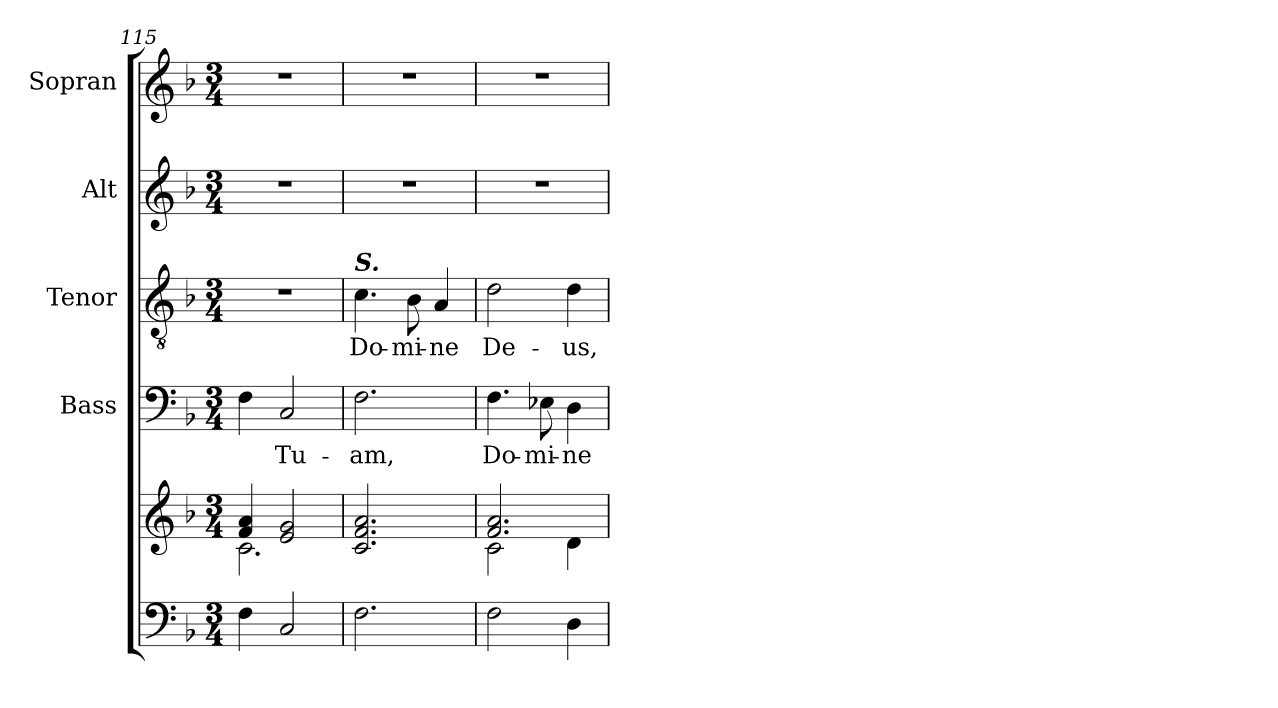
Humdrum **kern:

**kern	**kern	**kern	**text	**kern	**text	**kern	**kern
*part5	*part5	*part4	*part4	*part3	*part3	*part2	*part1
*staff6	*staff5	*staff4	*staff4	*staff3	*staff3	*staff2	*staff1
*	*	*I"Bass	*	*I"Tenor	*	*I"Alt	*I"Sopran
*	*	*I'B.	*	*I'T.	*	*I'A.	*I'S.
*clefF4	*clefG2	*clefF4	*	*clefGv2	*	*clefG2	*clefG2
*k[b-]	*k[b-]	*k[b-]	*	*k[b-]	*	*k[b-]	*k[b-]
*F:	*F:	*F:	*	*F:	*	*F:	*F:
*M3/4	*M3/4	*M3/4	*	*M3/4	*	*M3/4	*M3/4
=115	=115	=115	=115	=115	=115	=115	=115
*	*^	*	*	*	*	*	*
4F\	4f/ 4a/	2.c\	4F\	.	2.r	.	2.r	2.r
!	!	!	!	!LO:LY:b	!	!	!	!
2C/	2e/ 2g/	.	2C/	Tu-	.	.	.	.
*	*v	*v	*	*	*	*	*	*
=116	=116	=116	=116	=116	=116	=116	=116
!	!	!	!	!LO:TX:a:Bi:t=S.	!	!	!
!	!	!	!LO:LY:b	!	!LO:LY:b	!	!
2.F\	2.c/ 2.f/ 2.a/	2.F\	-am,	4.c\	Do-	2.r	2.r
!	!	!	!	!	!LO:LY:b	!	!
.	.	.	.	8B-\	-mi-	.	.
!	!	!	!	!	!LO:LY:b	!	!
.	.	.	.	4A/	-ne	.	.
=117	=117	=117	=117	=117	=117	=117	=117
*	*^	*	*	*	*	*	*
!	!	!	!	!LO:LY:b	!	!LO:LY:b	!	!
2F\	2.f/ 2.a/	2c\	4.F\	Do-	2d\	De-	2.r	2.r
!	!	!	!	!LO:LY:b	!	!	!	!
.	.	.	8E-X\	-mi-	.	.	.	.
!	!	!	!	!LO:LY:b	!	!LO:LY:b	!	!
4D\	.	4d\	4D\	-ne	4d\	-us,	.	.
*	*v	*v	*	*	*	*	*	*
=	=	=	=	=	=	=	=
*-	*-	*-	*-	*-	*-	*-	*-
